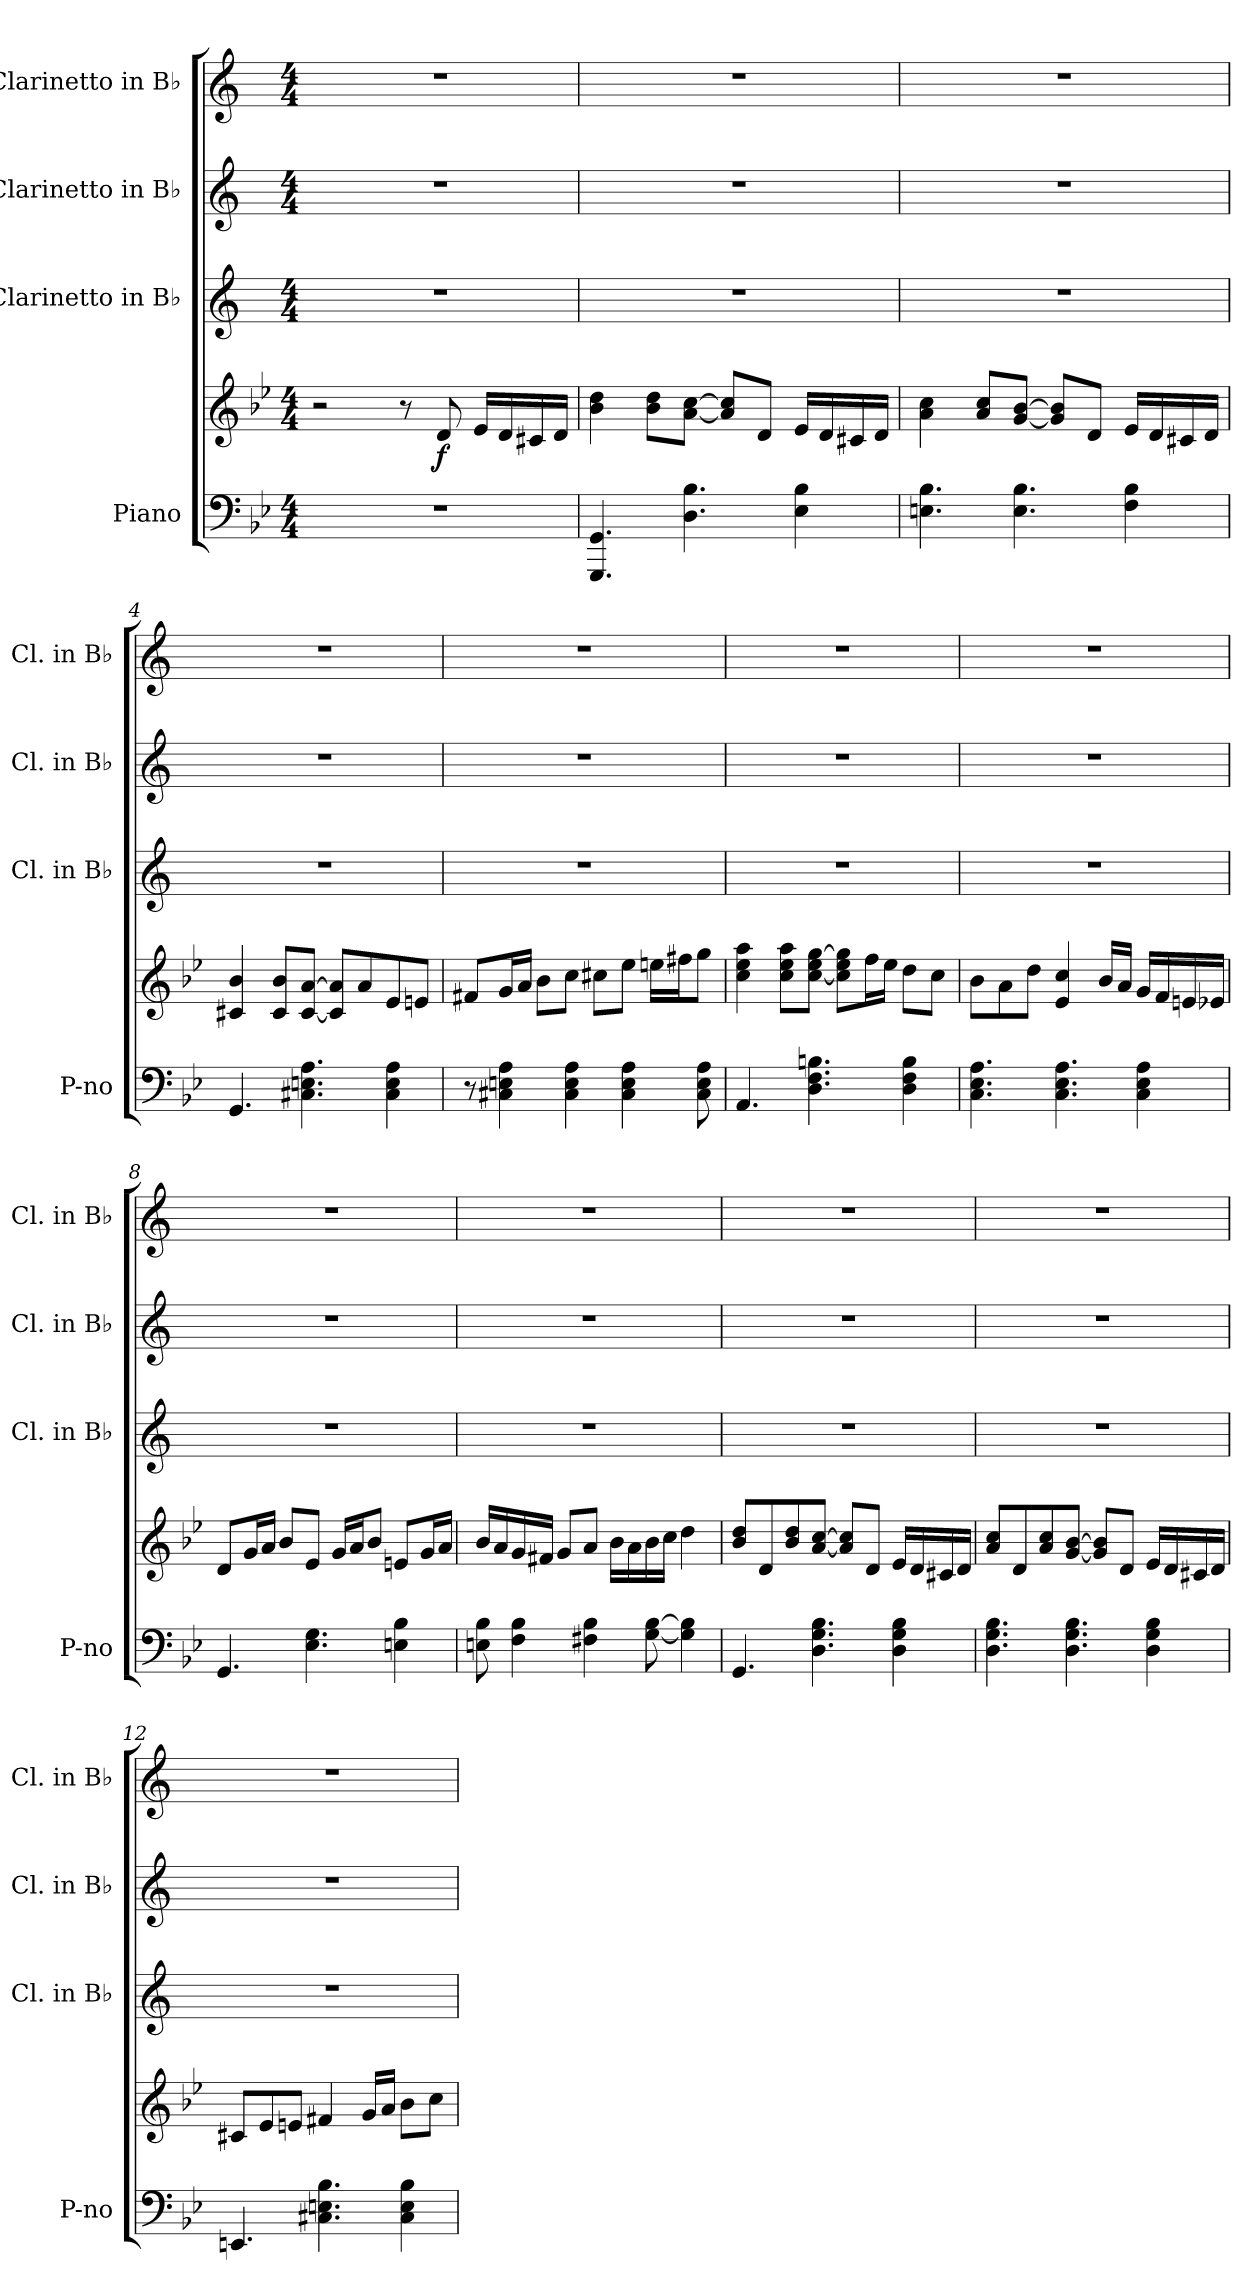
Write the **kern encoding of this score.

**kern	**kern	**dynam	**kern	**kern	**kern
*part4	*part4	*part4	*part3	*part2	*part1
*staff5	*staff4	*staff4/5	*staff3	*staff2	*staff1
*I"Piano	*	*	*I"Clarinetto in B♭	*I"Clarinetto in B♭	*I"Clarinetto in B♭
*I'P-no	*	*	*I'Cl. in B♭	*I'Cl. in B♭	*I'Cl. in B♭
*clefF4	*clefG2	*	*clefG2	*clefG2	*clefG2
*	*	*	*ITrd1c2	*ITrd1c2	*ITrd1c2
*k[b-e-]	*k[b-e-]	*	*k[b-e-]	*k[b-e-]	*k[b-e-]
*M4/4	*M4/4	*	*M4/4	*M4/4	*M4/4
=1	=1	=1	=1	=1	=1
1r	2r	.	1r	1r	1r
.	8r	.	.	.	.
!	!	!LO:DY:b	!	!	!
.	8d/	f	.	.	.
.	16e-/LL	.	.	.	.
.	16d/	.	.	.	.
.	16c#X/	.	.	.	.
.	16d/JJ	.	.	.	.
=2	=2	=2	=2	=2	=2
4.GGG/ 4.GG/	4b-\ 4dd\	.	1r	1r	1r
.	8b-\ 8dd\L	.	.	.	.
4.D\ 4.B-\	[8a\ [8cc\J	.	.	.	.
.	8a/] 8cc/]L	.	.	.	.
.	8d/J	.	.	.	.
4E-\ 4B-\	16e-/LL	.	.	.	.
.	16d/	.	.	.	.
.	16c#X/	.	.	.	.
.	16d/JJ	.	.	.	.
=3	=3	=3	=3	=3	=3
4.En\ 4.B-\	4a\ 4cc\	.	1r	1r	1r
.	8a/ 8cc/L	.	.	.	.
4.E\ 4.B-\	[8g/ [8b-/J	.	.	.	.
.	8g/] 8b-/]L	.	.	.	.
.	8d/J	.	.	.	.
4F\ 4B-\	16e-/LL	.	.	.	.
.	16d/	.	.	.	.
.	16c#X/	.	.	.	.
.	16d/JJ	.	.	.	.
!!LO:LB:g=z
=4	=4	=4	=4	=4	=4
4.GG/	4c#X/ 4b-/	.	1r	1r	1r
.	8c#/ 8b-/L	.	.	.	.
4.C#X\ 4.En\ 4.A\	[8c#/ [8a/J	.	.	.	.
.	8c#/] 8a/]L	.	.	.	.
.	8a/	.	.	.	.
4C#\ 4E\ 4A\	8e-/	.	.	.	.
.	8en/J	.	.	.	.
=5	=5	=5	=5	=5	=5
8r	8f#X/L	.	1r	1r	1r
4C#X\ 4En\ 4A\	16g/L	.	.	.	.
.	16a/JJ	.	.	.	.
.	8b-\L	.	.	.	.
4C#\ 4E\ 4A\	8cc\J	.	.	.	.
.	8cc#X\L	.	.	.	.
4C#\ 4E\ 4A\	8ee-\J	.	.	.	.
.	16een\LL	.	.	.	.
.	16ff#X\J	.	.	.	.
8C#\ 8E\ 8A\	8gg\J	.	.	.	.
=6	=6	=6	=6	=6	=6
4.AA/	4cc\ 4ee-\ 4aa\	.	1r	1r	1r
.	8cc\ 8ee-\ 8aa\L	.	.	.	.
4.D\ 4.F\ 4.Bn\	[8cc\ 8ee-\ [8gg\J	.	.	.	.
.	8cc\] 8ee-\ 8gg\]L	.	.	.	.
.	16ff\L	.	.	.	.
.	16ee-\JJ	.	.	.	.
4D\ 4F\ 4B\	8dd\L	.	.	.	.
.	8cc\J	.	.	.	.
!!LO:PB:g=z
=7	=7	=7	=7	=7	=7
4.C\ 4.E-\ 4.A\	8b-\L	.	1r	1r	1r
.	8a\	.	.	.	.
.	8dd\J	.	.	.	.
4.C\ 4.E-\ 4.A\	4e-/ 4cc/	.	.	.	.
.	16b-/LL	.	.	.	.
.	16a/JJ	.	.	.	.
4C\ 4E-\ 4A\	16g/LL	.	.	.	.
.	16f/	.	.	.	.
.	16en/	.	.	.	.
.	16e-X/JJ	.	.	.	.
=8	=8	=8	=8	=8	=8
4.GG/	8d/L	.	1r	1r	1r
.	16g/L	.	.	.	.
.	16a/JJ	.	.	.	.
.	8b-/L	.	.	.	.
4.E-\ 4.G\	8e-/J	.	.	.	.
.	16g/LL	.	.	.	.
.	16a/J	.	.	.	.
.	8b-/J	.	.	.	.
4En\ 4B-\	8en/L	.	.	.	.
.	16g/L	.	.	.	.
.	16a/JJ	.	.	.	.
=9	=9	=9	=9	=9	=9
8En\ 8B-\	16b-/LL	.	1r	1r	1r
.	16a/	.	.	.	.
4F\ 4B-\	16g/	.	.	.	.
.	16f#X/JJ	.	.	.	.
.	8g/L	.	.	.	.
4F#X\ 4B-\	8a/J	.	.	.	.
.	16b-\LL	.	.	.	.
.	16a\	.	.	.	.
[8G\ [8B-\	16b-\	.	.	.	.
.	16cc\JJ	.	.	.	.
4G\] 4B-\]	4dd\	.	.	.	.
!!LO:LB:g=z
=10	=10	=10	=10	=10	=10
4.GG/	8b-/ 8dd/L	.	1r	1r	1r
.	8d/	.	.	.	.
.	8b-/ 8dd/	.	.	.	.
4.D\ 4.G\ 4.B-\	[8a/ [8cc/J	.	.	.	.
.	8a/] 8cc/]L	.	.	.	.
.	8d/J	.	.	.	.
4D\ 4G\ 4B-\	16e-/LL	.	.	.	.
.	16d/	.	.	.	.
.	16c#X/	.	.	.	.
.	16d/JJ	.	.	.	.
=11	=11	=11	=11	=11	=11
4.D\ 4.G\ 4.B-\	8a/ 8cc/L	.	1r	1r	1r
.	8d/	.	.	.	.
.	8a/ 8cc/	.	.	.	.
4.D\ 4.G\ 4.B-\	[8g/ [8b-/J	.	.	.	.
.	8g/] 8b-/]L	.	.	.	.
.	8d/J	.	.	.	.
4D\ 4G\ 4B-\	16e-/LL	.	.	.	.
.	16d/	.	.	.	.
.	16c#X/	.	.	.	.
.	16d/JJ	.	.	.	.
=12	=12	=12	=12	=12	=12
4.EEn/	8c#X/L	.	1r	1r	1r
.	8e-/	.	.	.	.
.	8en/J	.	.	.	.
4.C#X\ 4.En\ 4.B-\	4f#X/	.	.	.	.
.	16g/LL	.	.	.	.
.	16a/JJ	.	.	.	.
4C#\ 4E\ 4B-\	8b-\L	.	.	.	.
.	8cc\J	.	.	.	.
=	=	=	=	=	=
*-	*-	*-	*-	*-	*-
